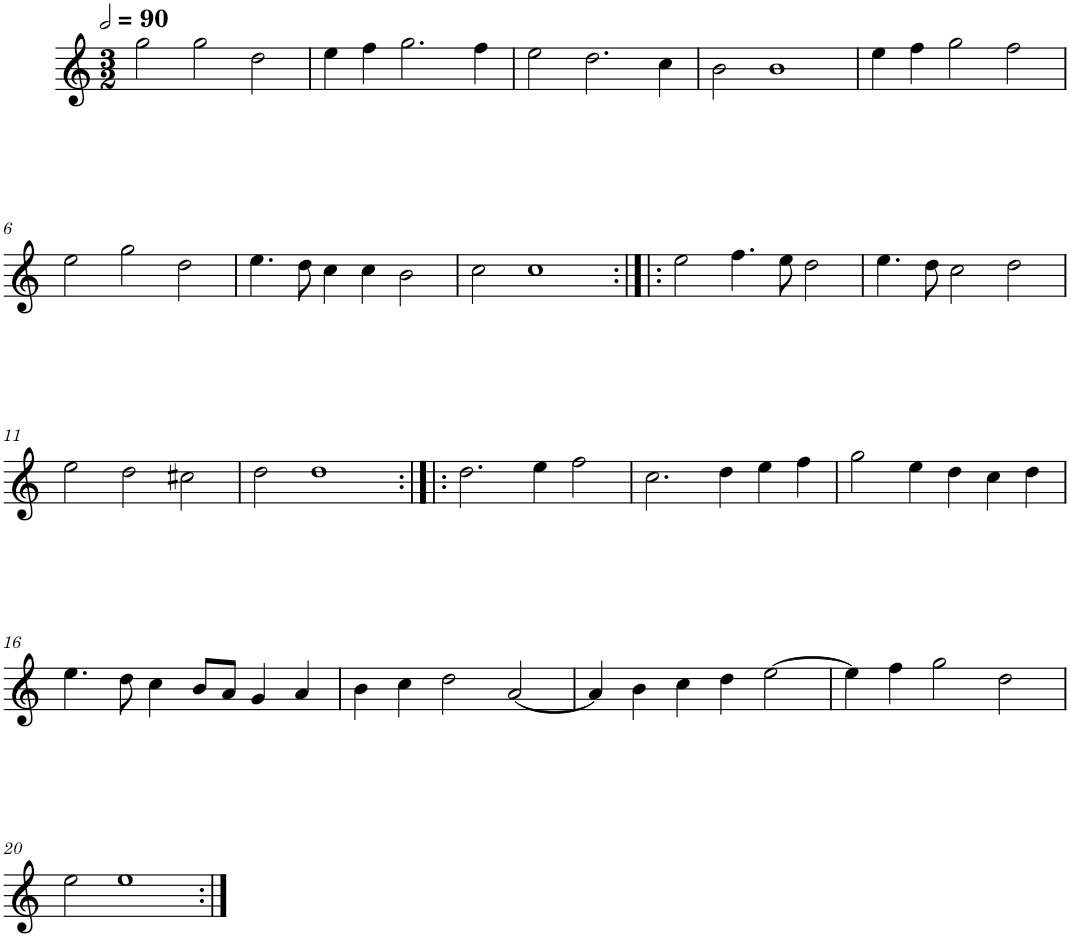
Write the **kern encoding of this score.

**kern
*part1
*staff1
*I"Cinq parties
*clefG2
*k[]
*M3/2
*MM180
=1
2gg\
2gg\
2dd\
=2
4ee\
4ff\
2.gg\
4ff\
=3
2ee\
2.dd\
4cc\
=4
2b\
1b
=5
4ee\
4ff\
2gg\
2ff\
!!LO:LB:g=z
=6
2ee\
2gg\
2dd\
=7
4.ee\
8dd\
4cc\
4cc\
2b\
=8
2cc\
1cc
=9:|!|:
2ee\
4.ff\
8ee\
2dd\
=10
4.ee\
8dd\
2cc\
2dd\
!!LO:LB:g=z
=11
2ee\
2dd\
2cc#X\
=12
2dd\
1dd
=13:|!|:
2.dd\
4ee\
2ff\
=14
2.cc\
4dd\
4ee\
4ff\
=15
2gg\
4ee\
4dd\
4cc\
4dd\
!!LO:LB:g=z
=16
4.ee\
8dd\
4cc\
8b/L
8a/J
4g/
4a/
=17
4b\
4cc\
2dd\
[2a/
=18
4a/]
4b\
4cc\
4dd\
[2ee\
=19
4ee\]
4ff\
2gg\
2dd\
!!LO:LB:g=z
=20
2ee\
1ee
=:|!
*-
